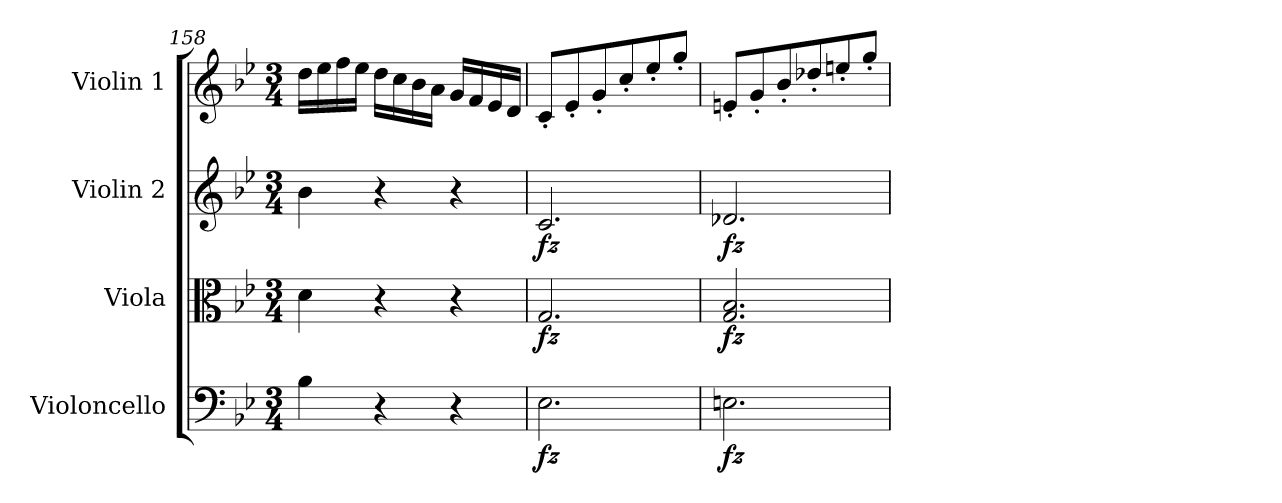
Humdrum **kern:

**kern	**dynam	**kern	**dynam	**kern	**dynam	**kern
*part4	*part4	*part3	*part3	*part2	*part2	*part1
*staff4	*staff4	*staff3	*staff3	*staff2	*staff2	*staff1
*I"Violoncello	*	*I"Viola	*	*I"Violin 2	*	*I"Violin 1
*I'Vc	*	*I'Vla	*	*I'Vln	*	*I'Vln
*clefF4	*	*clefC3	*	*clefG2	*	*clefG2
*k[b-e-]	*	*k[b-e-]	*	*k[b-e-]	*	*k[b-e-]
*M3/4	*	*M3/4	*	*M3/4	*	*M3/4
=158	=158	=158	=158	=158	=158	=158
4B-\	.	4d\	.	4b-\	.	16dd\LL
.	.	.	.	.	.	16ee-\
.	.	.	.	.	.	16ff\
.	.	.	.	.	.	16ee-\JJ
4r	.	4r	.	4r	.	16dd\LL
.	.	.	.	.	.	16cc\
.	.	.	.	.	.	16b-\
.	.	.	.	.	.	16a\JJ
4r	.	4r	.	4r	.	16g/LL
.	.	.	.	.	.	16f/
.	.	.	.	.	.	16e-/
.	.	.	.	.	.	16d/JJ
!!LO:LB:g=z
=159	=159	=159	=159	=159	=159	=159
!	!LO:DY:b	!	!LO:DY:b	!	!LO:DY:b	!
2.E-\	fz	2.G/	fz	2.c/	fz	8c'/L
.	.	.	.	.	.	8e-'/
.	.	.	.	.	.	8g'/
.	.	.	.	.	.	8cc'/
.	.	.	.	.	.	8ee-'/
.	.	.	.	.	.	8gg'/J
!!LO:LB:g=z
=160	=160	=160	=160	=160	=160	=160
!	!LO:DY:b	!	!LO:DY:b	!	!LO:DY:b	!
2.En\	fz	2.G/ 2.B-/	fz	2.d-X/	fz	8en'/L
.	.	.	.	.	.	8g'/
.	.	.	.	.	.	8b-'/
.	.	.	.	.	.	8dd-X'/
.	.	.	.	.	.	8een'/
.	.	.	.	.	.	8gg'/J
=	=	=	=	=	=	=
*-	*-	*-	*-	*-	*-	*-
